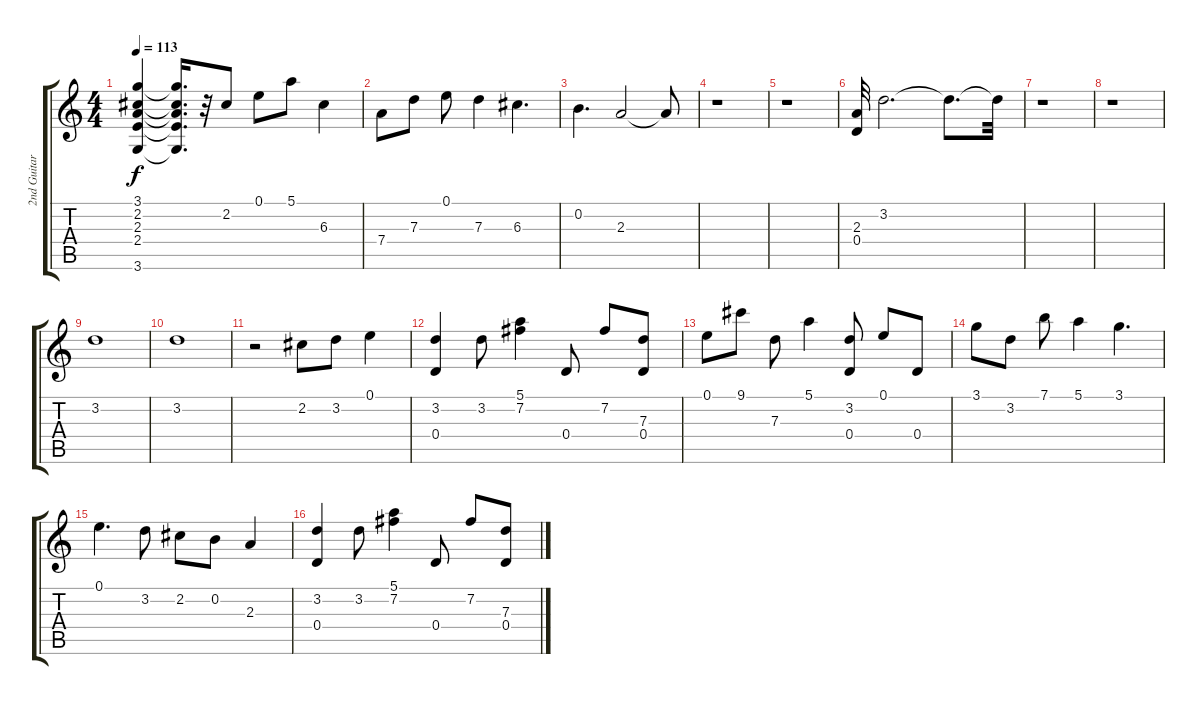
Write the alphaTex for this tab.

\track ("2nd Guitar" "2nd Guitar") {instrument electricguitarmuted}
\staff {score tabs}
\tuning (E4 B3 G3 D3 A2 E2) {hide}
\ts (4 4)
\tempo 113
\clef g2
\ks c
(3.1 2.2 2.3 2.4 3.6).4{dy f} (3.1{t} 2.2{t} 2.3{t} 2.4{t} 3.6{t}).16{d} r.32 2.2.8 0.1.8 5.1.8 6.3.4 |
7.4.8 7.3.8 0.1.8 7.3.4 6.3.4{d} |
0.2.4{d} 2.3.2 2.3{t}.8 |
r.1 |
r.1 |
(2.3 0.4).32 3.2.2{d} 3.2{t}.8{d} 3.2{t}.32 |
r.1 |
r.1 |
3.2.1 |
3.2.1 |
r.2 2.2.8 3.2.8 0.1.4 |
(3.2 0.4).4 3.2.8 (5.1 7.2).4 0.4.8 7.2.8 (7.3 0.4).8 |
0.1.8 9.1.8 7.3.8 5.1.4 (3.2 0.4).8 0.1.8 0.4.8 |
3.1.8 3.2.8 7.1.8 5.1.4 3.1.4{d} |
0.1.4{d} 3.2.8 2.2.8 0.2.8 2.3.4 |
(3.2 0.4).4 3.2.8 (5.1 7.2).4 0.4.8 7.2.8 (7.3 0.4).8
